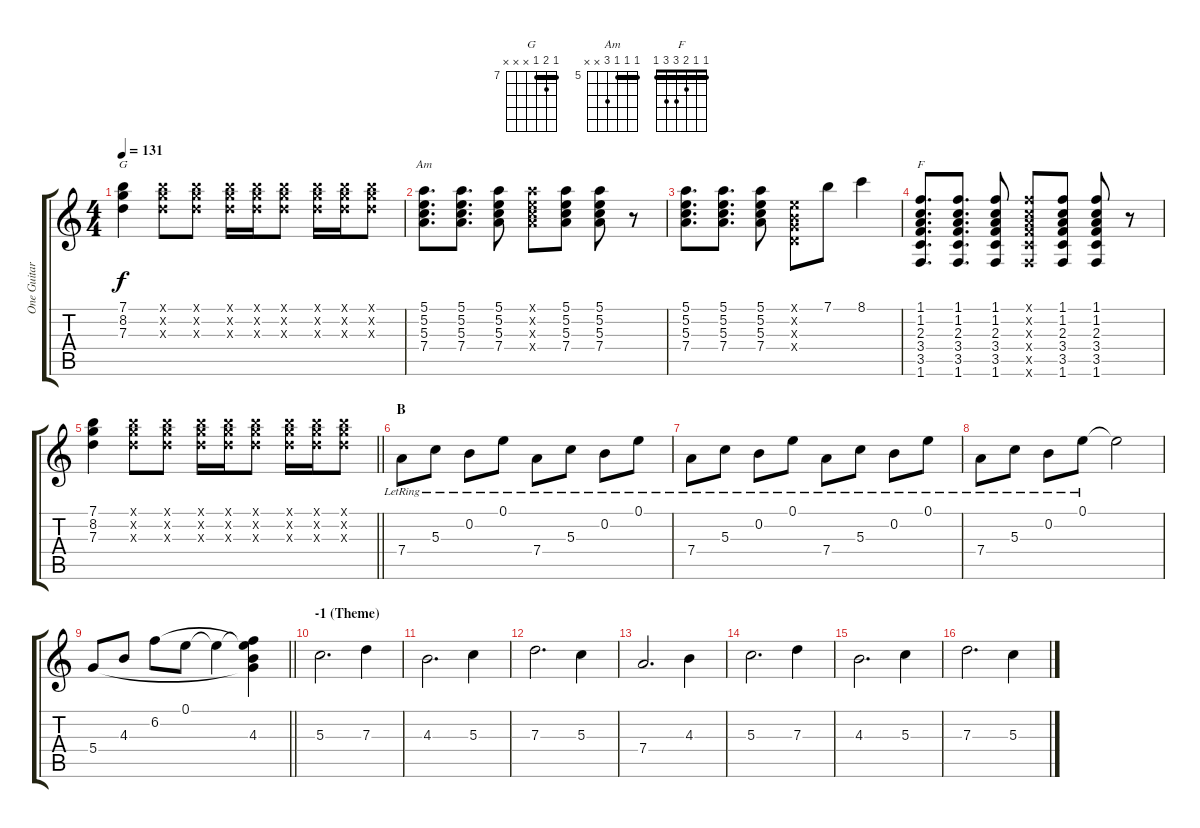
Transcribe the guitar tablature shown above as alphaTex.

\track ("One Guitar Live" "One Guitar") {instrument distortionguitar}
\staff {score tabs}
\tuning (E4 B3 G3 D3 A2 E2) {hide}
\chord ("G" 7 8 7 x x x) {firstfret 7 barre 7}
\chord ("Am" 5 5 5 7 x x) {firstfret 5 barre 5}
\chord ("F" 1 1 2 3 3 1) {barre 1}
\ts (4 4)
\tempo 131
\clef g2
\ks c
(7.1 8.2 7.3).4{ch "G" dy f} (7.1{x} 8.2{x} 7.3{x}).8 (7.1{x} 8.2{x} 7.3{x}).8 (7.1{x} 8.2{x} 7.3{x}).16 (7.1{x} 8.2{x} 7.3{x}).16 (7.1{x} 8.2{x} 7.3{x}).8 (7.1{x} 8.2{x} 7.3{x}).16 (7.1{x} 8.2{x} 7.3{x}).16 (7.1{x} 8.2{x} 7.3{x}).8 |
(5.1 5.2 5.3 7.4).8{d ch "Am"} (5.1 5.2 5.3 7.4).8{d} (5.1 5.2 5.3 7.4).8 (5.1{x} 5.2{x} 5.3{x} 7.4{x}).8 (5.1 5.2 5.3 7.4).8 (5.1 5.2 5.3 7.4).8 r.8 |
(5.1 5.2 5.3 7.4).8{d} (5.1 5.2 5.3 7.4).8{d} (5.1 5.2 5.3 7.4).8 (0.1{x} 0.2{x} 0.3{x} 0.4{x}).8 7.1.8 8.1.4 |
(1.1 1.2 2.3 3.4 3.5 1.6).8{d ch "F"} (1.1 1.2 2.3 3.4 3.5 1.6).8{d} (1.1 1.2 2.3 3.4 3.5 1.6).8 (1.1{x} 1.2{x} 2.3{x} 3.4{x} 3.5{x} 1.6{x}).8 (1.1 1.2 2.3 3.4 3.5 1.6).8 (1.1 1.2 2.3 3.4 3.5 1.6).8 r.8 |
\barLineRight lightlight
(7.1 8.2 7.3).4 (7.1{x} 8.2{x} 7.3{x}).8 (7.1{x} 8.2{x} 7.3{x}).8 (7.1{x} 8.2{x} 7.3{x}).16 (7.1{x} 8.2{x} 7.3{x}).16 (7.1{x} 8.2{x} 7.3{x}).8 (7.1{x} 8.2{x} 7.3{x}).16 (7.1{x} 8.2{x} 7.3{x}).16 (7.1{x} 8.2{x} 7.3{x}).8 |
\section ("" "B")
7.4{lr}.8 5.3{lr}.8 0.2{lr}.8 0.1{lr}.8 7.4{lr}.8 5.3{lr}.8 0.2{lr}.8 0.1{lr}.8 |
7.4{lr}.8 5.3{lr}.8 0.2{lr}.8 0.1{lr}.8 7.4{lr}.8 5.3{lr}.8 0.2{lr}.8 0.1{lr}.8 |
7.4{lr}.8 5.3{lr}.8 0.2{lr}.8 0.1{lr}.8 0.1{t}.2 |
\barLineRight lightlight
5.4.8 4.3.8 6.2.8 0.1.8 0.1{t}.4 (0.1{t} 6.2{t} 4.3 5.4{t}).4 |
\section ("" "-1 (Theme)")
5.3.2{d} 7.3.4 |
4.3.2{d} 5.3.4 |
7.3.2{d} 5.3.4 |
7.4.2{d} 4.3.4 |
5.3.2{d} 7.3.4 |
4.3.2{d} 5.3.4 |
7.3.2{d} 5.3.4
